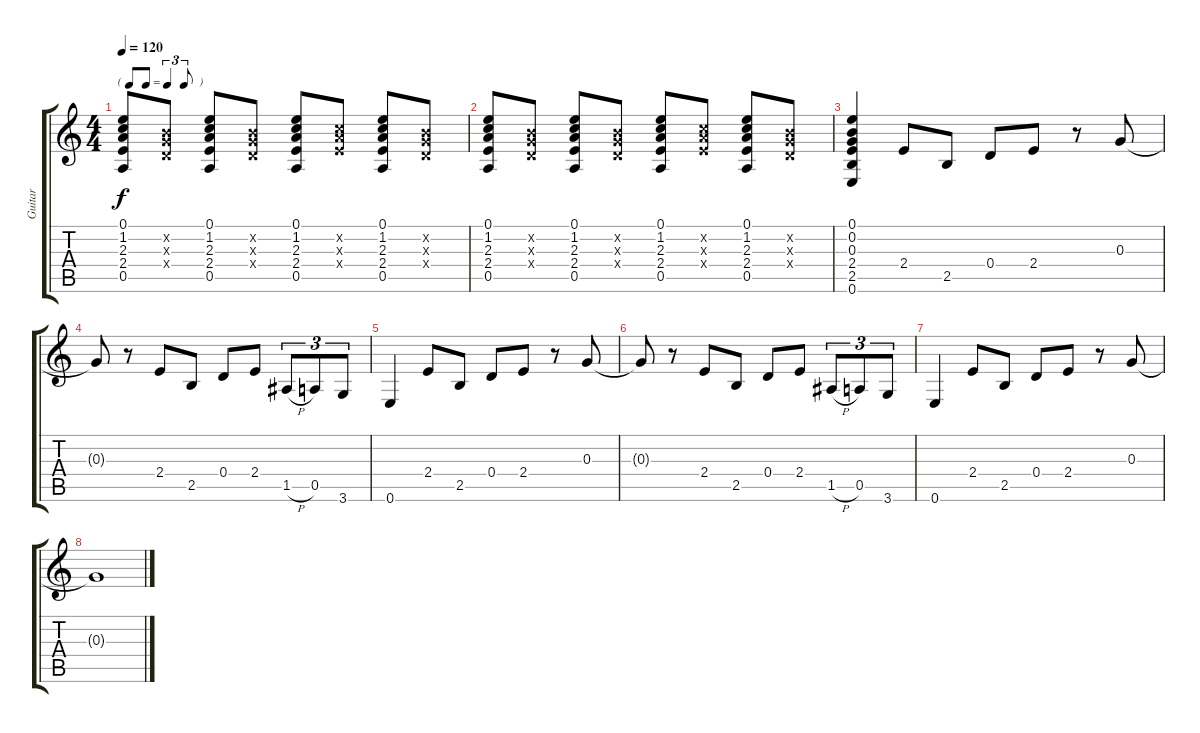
\track ("Guitar" "Guitar") {instrument acousticguitarsteel}
\staff {score tabs}
\tuning (E4 B3 G3 D3 A2 E2) {hide}
\ts (4 4)
\tf triplet8th
\tempo 120
\clef g2
\ks c
(0.1 1.2 2.3 2.4 0.5).8{dy f} (0.2{x} 0.3{x} 0.4{x}).8 (0.1 1.2 2.3 2.4 0.5).8 (0.2{x} 0.3{x} 0.4{x}).8 (0.1 1.2 2.3 2.4 0.5).8 (1.2{x} 2.3{x} 2.4{x}).8 (0.1 1.2 2.3 2.4 0.5).8 (0.2{x} 0.3{x} 0.4{x}).8 |
(0.1 1.2 2.3 2.4 0.5).8 (0.2{x} 0.3{x} 0.4{x}).8 (0.1 1.2 2.3 2.4 0.5).8 (0.2{x} 0.3{x} 0.4{x}).8 (0.1 1.2 2.3 2.4 0.5).8 (1.2{x} 2.3{x} 2.4{x}).8 (0.1 1.2 2.3 2.4 0.5).8 (0.2{x} 0.3{x} 0.4{x}).8 |
(0.1 0.2 0.3 2.4 2.5 0.6).4 2.4.8 2.5.8 0.4.8 2.4.8 r.8 0.3.8 |
0.3{t}.8 r.8 2.4.8 2.5.8 0.4.8 2.4.8 1.5{h}.8{tu (3 2)} 0.5.8{tu (3 2)} 3.6.8{tu (3 2)} |
0.6.4 2.4.8 2.5.8 0.4.8 2.4.8 r.8 0.3.8 |
0.3{t}.8 r.8 2.4.8 2.5.8 0.4.8 2.4.8 1.5{h}.8{tu (3 2)} 0.5.8{tu (3 2)} 3.6.8{tu (3 2)} |
0.6.4 2.4.8 2.5.8 0.4.8 2.4.8 r.8 0.3.8 |
0.3{t}.1
